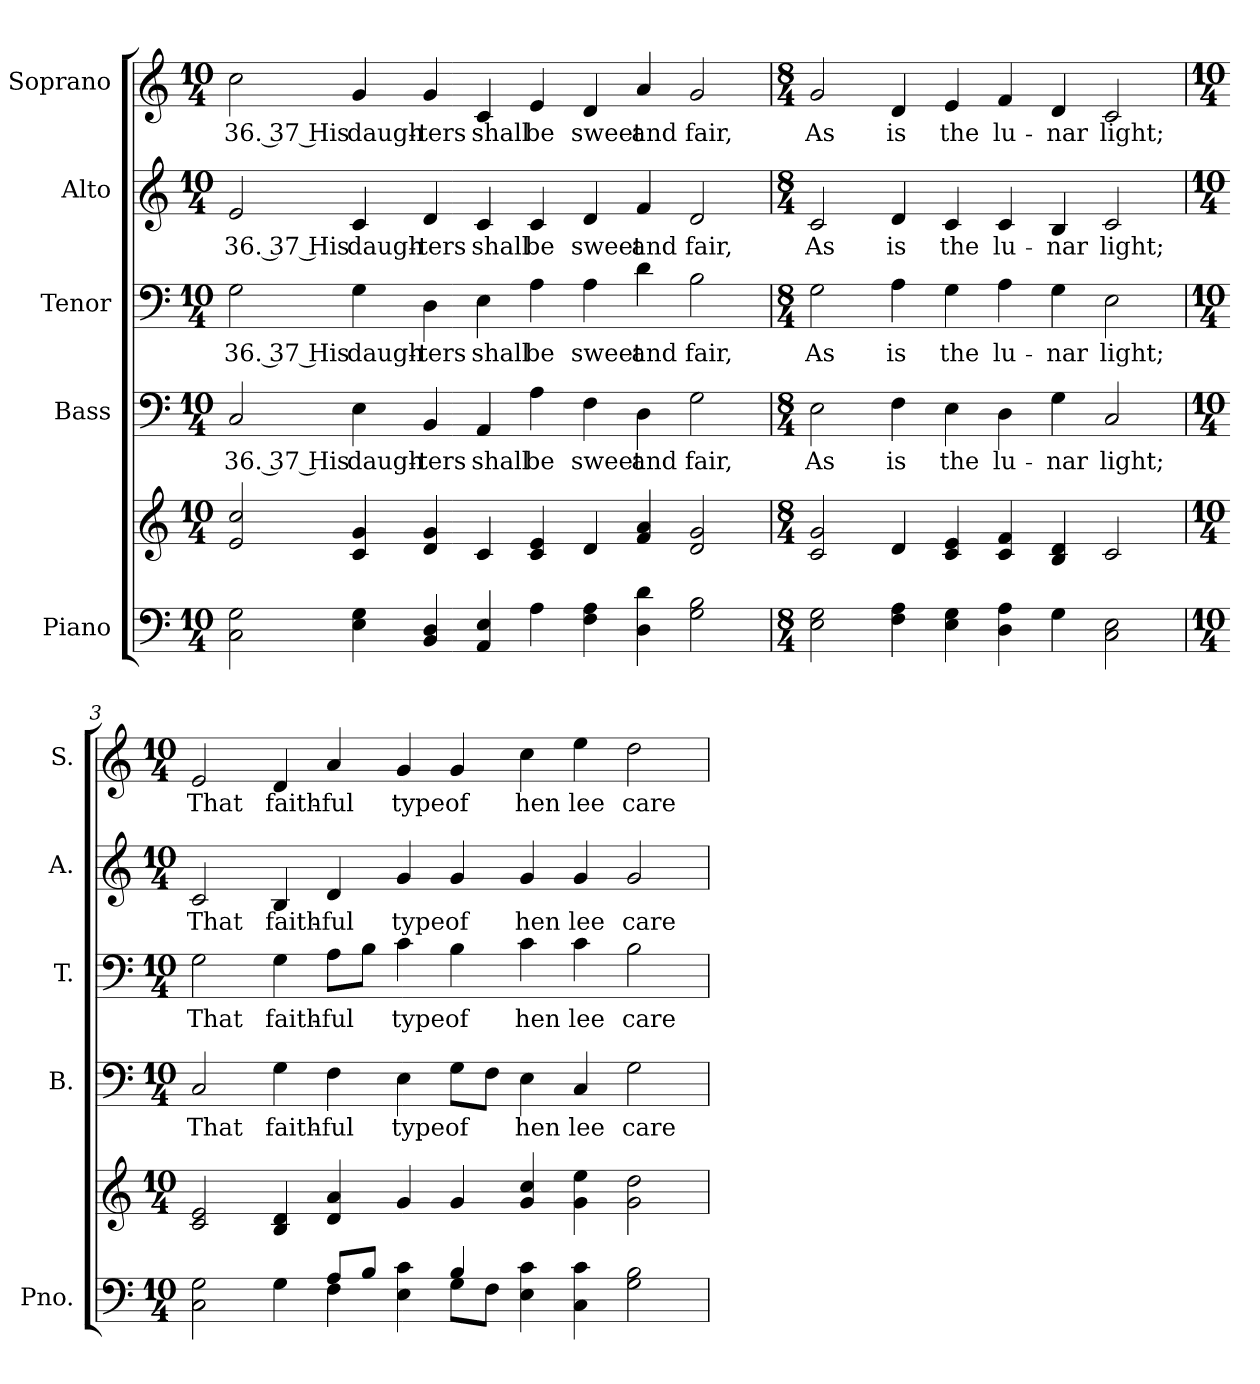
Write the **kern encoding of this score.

**kern	**kern	**kern	**text	**kern	**text	**kern	**text	**kern	**text
*part5	*part5	*part4	*part4	*part3	*part3	*part2	*part2	*part1	*part1
*staff6	*staff5	*staff4	*staff4	*staff3	*staff3	*staff2	*staff2	*staff1	*staff1
*I"Piano	*	*I"Bass	*	*I"Tenor	*	*I"Alto	*	*I"Soprano	*
*I'Pno.	*	*I'B.	*	*I'T.	*	*I'A.	*	*I'S.	*
!!LO:PB:g=z
*clefF4	*clefG2	*clefF4	*	*clefF4	*	*clefG2	*	*clefG2	*
*k[]	*k[]	*k[]	*	*k[]	*	*k[]	*	*k[]	*
*C:	*C:	*C:	*	*C:	*	*C:	*	*C:	*
*M10/4	*M10/4	*M10/4	*	*M10/4	*	*M10/4	*	*M10/4	*
*MM150	*MM150	*MM150	*	*MM150	*	*MM150	*	*MM150	*
=1	=1	=1	=1	=1	=1	=1	=1	=1	=1
!	!	!	!LO:LY:b:color=#000000	!	!	!	!	!	!
!	!	!	!	!	!LO:LY:b:color=#000000	!	!	!	!
!	!	!	!	!	!	!	!LO:LY:b:color=#000000	!	!
!	!	!	!	!	!	!	!	!	!LO:LY:b:color=#000000
2Ci\ 2Gi	2ei/ 2cci	2Ci/	36. 37 His	2Gi\	36. 37 His	2ei/	36. 37 His	2cci\	36. 37 His
!	!	!	!LO:LY:b:color=#000000	!	!	!	!	!	!
!	!	!	!	!	!LO:LY:b:color=#000000	!	!	!	!
!	!	!	!	!	!	!	!LO:LY:b:color=#000000	!	!
!	!	!	!	!	!	!	!	!	!LO:LY:b:color=#000000
4Ei\ 4Gi	4ci/ 4gi	4Ei\	daugh-	4Gi\	daugh-	4ci/	daugh-	4gi/	daugh-
!	!	!	!LO:LY:b:color=#000000	!	!	!	!	!	!
!	!	!	!	!	!LO:LY:b:color=#000000	!	!	!	!
!	!	!	!	!	!	!	!LO:LY:b:color=#000000	!	!
!	!	!	!	!	!	!	!	!	!LO:LY:b:color=#000000
4BBi/ 4Di	4di/ 4gi	4BBi/	-ters	4Di\	-ters	4di/	-ters	4gi/	-ters
!	!	!	!LO:LY:b:color=#000000	!	!	!	!	!	!
!	!	!	!	!	!LO:LY:b:color=#000000	!	!	!	!
!	!	!	!	!	!	!	!LO:LY:b:color=#000000	!	!
!	!	!	!	!	!	!	!	!	!LO:LY:b:color=#000000
4AAi/ 4Ei	4ci/	4AAi/	shall	4Ei\	shall	4ci/	shall	4ci/	shall
!	!	!	!LO:LY:b:color=#000000	!	!	!	!	!	!
!	!	!	!	!	!LO:LY:b:color=#000000	!	!	!	!
!	!	!	!	!	!	!	!LO:LY:b:color=#000000	!	!
!	!	!	!	!	!	!	!	!	!LO:LY:b:color=#000000
4Ai\	4ci/ 4ei	4Ai\	be	4Ai\	be	4ci/	be	4ei/	be
!	!	!	!LO:LY:b:color=#000000	!	!	!	!	!	!
!	!	!	!	!	!LO:LY:b:color=#000000	!	!	!	!
!	!	!	!	!	!	!	!LO:LY:b:color=#000000	!	!
!	!	!	!	!	!	!	!	!	!LO:LY:b:color=#000000
4Fi\ 4Ai	4di/	4Fi\	sweet	4Ai\	sweet	4di/	sweet	4di/	sweet
!	!	!	!LO:LY:b:color=#000000	!	!	!	!	!	!
!	!	!	!	!	!LO:LY:b:color=#000000	!	!	!	!
!	!	!	!	!	!	!	!LO:LY:b:color=#000000	!	!
!	!	!	!	!	!	!	!	!	!LO:LY:b:color=#000000
4Di\ 4di	4fi/ 4ai	4Di\	and	4di\	and	4fi/	and	4ai/	and
!	!	!	!LO:LY:b:color=#000000	!	!	!	!	!	!
!	!	!	!	!	!LO:LY:b:color=#000000	!	!	!	!
!	!	!	!	!	!	!	!LO:LY:b:color=#000000	!	!
!	!	!	!	!	!	!	!	!	!LO:LY:b:color=#000000
2Gi\ 2Bi	2di/ 2gi	2Gi\	fair,	2Bi\	fair,	2di/	fair,	2gi/	fair,
=2	=2	=2	=2	=2	=2	=2	=2	=2	=2
*M8/4	*M8/4	*M8/4	*	*M8/4	*	*M8/4	*	*M8/4	*
!	!	!	!LO:LY:b:color=#000000	!	!	!	!	!	!
!	!	!	!	!	!LO:LY:b:color=#000000	!	!	!	!
!	!	!	!	!	!	!	!LO:LY:b:color=#000000	!	!
!	!	!	!	!	!	!	!	!	!LO:LY:b:color=#000000
2Ei\ 2Gi	2ci/ 2gi	2Ei\	As	2Gi\	As	2ci/	As	2gi/	As
!	!	!	!LO:LY:b:color=#000000	!	!	!	!	!	!
!	!	!	!	!	!LO:LY:b:color=#000000	!	!	!	!
!	!	!	!	!	!	!	!LO:LY:b:color=#000000	!	!
!	!	!	!	!	!	!	!	!	!LO:LY:b:color=#000000
4Fi\ 4Ai	4di/	4Fi\	is	4Ai\	is	4di/	is	4di/	is
!	!	!	!LO:LY:b:color=#000000	!	!	!	!	!	!
!	!	!	!	!	!LO:LY:b:color=#000000	!	!	!	!
!	!	!	!	!	!	!	!LO:LY:b:color=#000000	!	!
!	!	!	!	!	!	!	!	!	!LO:LY:b:color=#000000
4Ei\ 4Gi	4ci/ 4ei	4Ei\	the	4Gi\	the	4ci/	the	4ei/	the
!	!	!	!LO:LY:b:color=#000000	!	!	!	!	!	!
!	!	!	!	!	!LO:LY:b:color=#000000	!	!	!	!
!	!	!	!	!	!	!	!LO:LY:b:color=#000000	!	!
!	!	!	!	!	!	!	!	!	!LO:LY:b:color=#000000
4Di\ 4Ai	4ci/ 4fi	4Di\	lu-	4Ai\	lu-	4ci/	lu-	4fi/	lu-
!	!	!	!LO:LY:b:color=#000000	!	!	!	!	!	!
!	!	!	!	!	!LO:LY:b:color=#000000	!	!	!	!
!	!	!	!	!	!	!	!LO:LY:b:color=#000000	!	!
!	!	!	!	!	!	!	!	!	!LO:LY:b:color=#000000
4Gi\	4Bi/ 4di	4Gi\	-nar	4Gi\	-nar	4Bi/	-nar	4di/	-nar
!	!	!	!LO:LY:b:color=#000000	!	!	!	!	!	!
!	!	!	!	!	!LO:LY:b:color=#000000	!	!	!	!
!	!	!	!	!	!	!	!LO:LY:b:color=#000000	!	!
!	!	!	!	!	!	!	!	!	!LO:LY:b:color=#000000
2Ci\ 2Ei	2ci/	2Ci/	light;	2Ei\	light;	2ci/	light;	2ci/	light;
!!LO:PB:g=z
=3	=3	=3	=3	=3	=3	=3	=3	=3	=3
*M10/4	*M10/4	*M10/4	*	*M10/4	*	*M10/4	*	*M10/4	*
*^	*	*	*	*	*	*	*	*	*
!	!	!	!	!LO:LY:b:color=#000000	!	!	!	!	!	!
!	!	!	!	!	!	!LO:LY:b:color=#000000	!	!	!	!
!	!	!	!	!	!	!	!	!LO:LY:b:color=#000000	!	!
!	!	!	!	!	!	!	!	!	!	!LO:LY:b:color=#000000
2Ci\ 2Gi	2ryy	2ci/ 2ei	2Ci/	That	2Gi\	That	2ci/	That	2ei/	That
!	!	!	!	!LO:LY:b:color=#000000	!	!	!	!	!	!
!	!	!	!	!	!	!LO:LY:b:color=#000000	!	!	!	!
!	!	!	!	!	!	!	!	!LO:LY:b:color=#000000	!	!
!	!	!	!	!	!	!	!	!	!	!LO:LY:b:color=#000000
4Gi\	4ryy	4Bi/ 4di	4Gi\	faith-	4Gi\	faith-	4Bi/	faith-	4di/	faith-
!	!	!	!	!LO:LY:b:color=#000000	!	!	!	!	!	!
!	!	!	!	!	!	!LO:LY:b:color=#000000	!	!	!	!
!	!	!	!	!	!	!	!	!LO:LY:b:color=#000000	!	!
!	!	!	!	!	!	!	!	!	!	!LO:LY:b:color=#000000
8Ai/L	4Fi\	4di/ 4ai	4Fi\	-ful	8Ai\L	-ful	4di/	-ful	4ai/	-ful
8Bi/J	.	.	.	.	8Bi\J	.	.	.	.	.
!	!	!	!	!LO:LY:b:color=#000000	!	!	!	!	!	!
!	!	!	!	!	!	!LO:LY:b:color=#000000	!	!	!	!
!	!	!	!	!	!	!	!	!LO:LY:b:color=#000000	!	!
!	!	!	!	!	!	!	!	!	!	!LO:LY:b:color=#000000
4Ei\ 4ci	4ryy	4gi/	4Ei\	type	4ci\	type	4gi/	type	4gi/	type
!	!	!	!	!LO:LY:b:color=#000000	!	!	!	!	!	!
!	!	!	!	!	!	!LO:LY:b:color=#000000	!	!	!	!
!	!	!	!	!	!	!	!	!LO:LY:b:color=#000000	!	!
!	!	!	!	!	!	!	!	!	!	!LO:LY:b:color=#000000
4Bi/	8Gi\L	4gi/	8Gi\L	of	4Bi\	of	4gi/	of	4gi/	of
.	8Fi\J	.	8Fi\J	.	.	.	.	.	.	.
!	!	!	!	!LO:LY:b:color=#000000	!	!	!	!	!	!
!	!	!	!	!	!	!LO:LY:b:color=#000000	!	!	!	!
!	!	!	!	!	!	!	!	!LO:LY:b:color=#000000	!	!
!	!	!	!	!	!	!	!	!	!	!LO:LY:b:color=#000000
4Ei\ 4ci	2ryy	4gi/ 4cci	4Ei\	hen	4ci\	hen	4gi/	hen	4cci\	hen
!	!	!	!	!LO:LY:b:color=#000000	!	!	!	!	!	!
!	!	!	!	!	!	!LO:LY:b:color=#000000	!	!	!	!
!	!	!	!	!	!	!	!	!LO:LY:b:color=#000000	!	!
!	!	!	!	!	!	!	!	!	!	!LO:LY:b:color=#000000
4Ci\ 4ci	.	4gi\ 4eei	4Ci/	lee	4ci\	lee	4gi/	lee	4eei\	lee
!	!	!	!	!LO:LY:b:color=#000000	!	!	!	!	!	!
!	!	!	!	!	!	!LO:LY:b:color=#000000	!	!	!	!
!	!	!	!	!	!	!	!	!LO:LY:b:color=#000000	!	!
!	!	!	!	!	!	!	!	!	!	!LO:LY:b:color=#000000
2Gi\ 2Bi	2ryy	2gi\ 2ddi	2Gi\	care	2Bi\	care	2gi/	care	2ddi\	care
*v	*v	*	*	*	*	*	*	*	*	*
=	=	=	=	=	=	=	=	=	=
*-	*-	*-	*-	*-	*-	*-	*-	*-	*-
